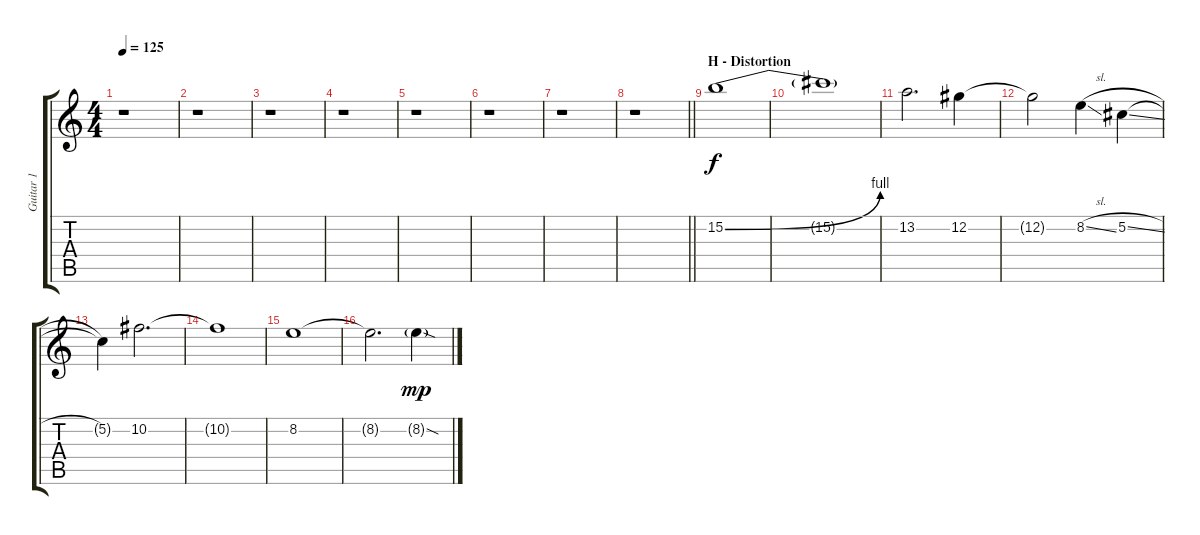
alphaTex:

\track ("Guitar 1" "Guitar 1") {instrument distortionguitar}
\staff {score tabs}
\tuning (Db4 Ab3 E3 B2 Gb2 B1) {hide}
\ts (4 4)
\tempo 125
\clef g2
\ks c
r.1{dy f} |
r.1 |
r.1 |
r.1 |
r.1 |
r.1 |
r.1 |
\barLineRight lightlight
r.1 |
\section ("" "H - Distortion ")
15.2{be (bend 0 0 60 4)}.1 |
15.2{t}.1 |
13.2.2{d} 12.2.4 |
12.2{t}.2 8.2{sl}.4 5.2{sl}.4 |
5.2{t}.4 10.2.2{d} |
10.2{t}.1 |
8.2.1 |
8.2{t}.2{d} 8.2{sod g}.4{dy mp}
